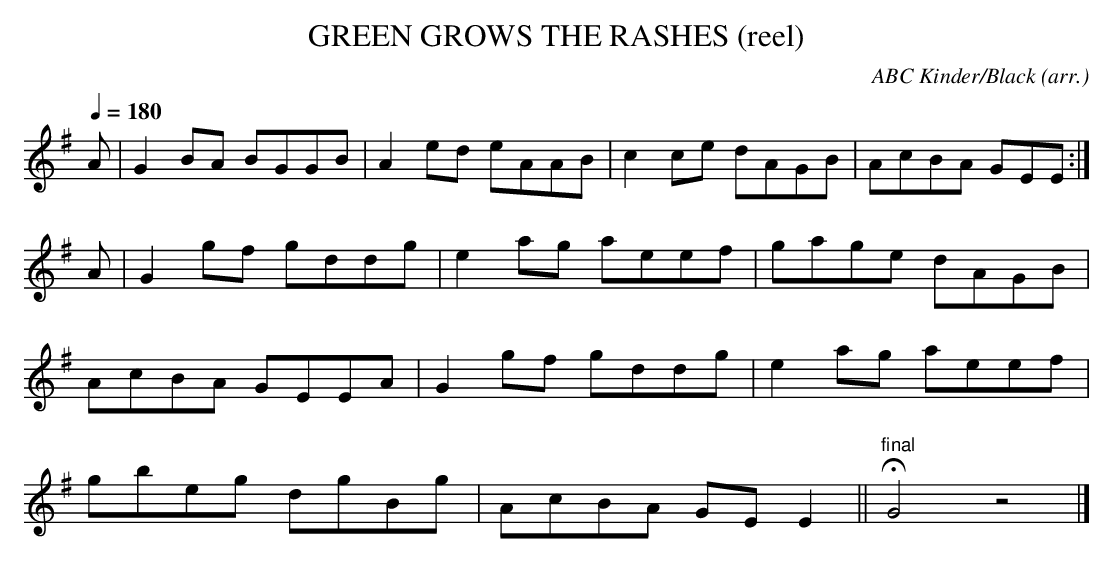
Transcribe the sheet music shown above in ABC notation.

X:1
T:GREEN GROWS THE RASHES (reel)\
C:ABC Kinder/Black (arr.)\
M:4/4\
L:1/8\
Q:1/4=180\
K:G\
A|G2BA BGGB|A2ed eAAB|c2ce dAGB|AcBA GEE:|\
A|G2gf gddg|e2ag aeef|gage dAGB|AcBA GEEA|\
G2gf gddg|e2ag aeef|gbeg dgBg|AcBA GEE2||"final"HG4z4|]\
\
\
\
\
